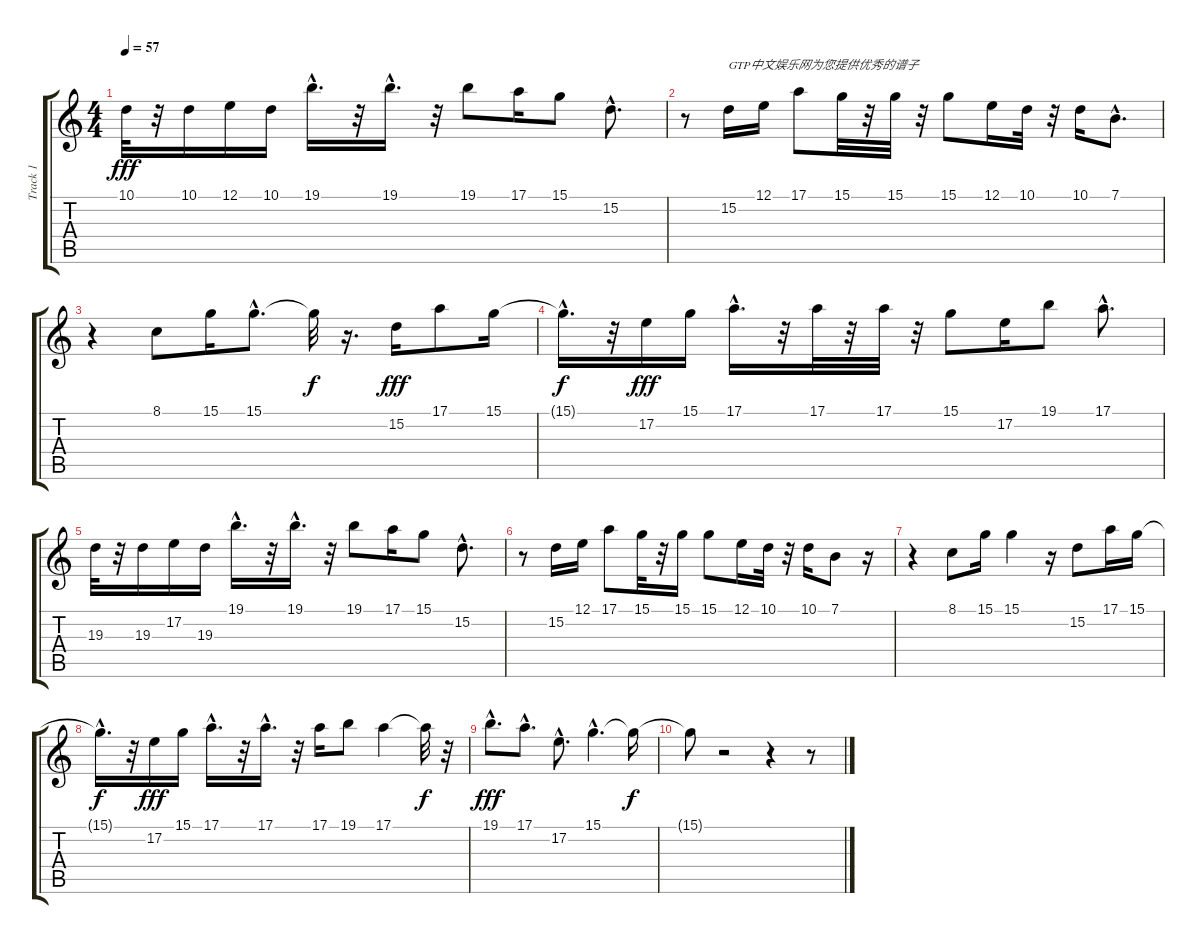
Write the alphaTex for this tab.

\track ("Track 1" "Track 1") {instrument fx7echoes}
\staff {score tabs}
\tuning (E4 B3 G3 D3 A2 E2) {hide}
\ts (4 4)
\tempo 57
\clef g2
\ks c
10.1.32{dy fff instrument fx7echoes} r.32 10.1.16 12.1.16 10.1.16 19.1{hac}.16{d} r.32 19.1{hac}.16{d} r.32 19.1.8 17.1.16 15.1.8 15.2{hac}.8{d} |
r.8 15.2.16{txt "GTP中文娱乐网为您提供优秀的谱子"} 12.1.16 17.1.8 15.1.32 r.32 15.1.32 r.32 15.1.8 12.1.16 10.1.32 r.32 10.1.16 7.1{hac}.8{d} |
r.4 8.1.8 15.1.16 15.1{hac}.8{d} 15.1{t}.32{dy f} r.16{d} 15.2.16{dy fff} 17.1.8 15.1.16 |
15.1{hac t}.16{d dy f} r.32 17.2.16{dy fff} 15.1.16 17.1{hac}.16{d} r.32 17.1.32 r.32 17.1.32 r.32 15.1.8 17.2.16 19.1.8 17.1{hac}.8{d} |
19.3.32 r.32 19.3.16 17.2.16 19.3.16 19.1{hac}.16{d} r.32 19.1{hac}.16{d} r.32 19.1.8 17.1.16 15.1.8 15.2{hac}.8{d} |
r.8 15.2.16 12.1.16 17.1.8 15.1.32 r.32 15.1.16 15.1.8 12.1.16 10.1.32 r.32 10.1.16 7.1.8 r.16 |
r.4 8.1.8 15.1.16 15.1.4 r.16 15.2.8 17.1.16 15.1.16 |
15.1{hac t}.16{d dy f} r.32 17.2.16{dy fff} 15.1.16 17.1{hac}.16{d} r.32 17.1{hac}.16{d} r.32 17.1.16 19.1.8 17.1.4 17.1{t}.32{dy f} r.32 |
19.1{hac}.8{d dy fff} 17.1{hac}.8{d} 17.2{hac}.8{d} 15.1{hac}.4{d} 15.1{t}.16{dy f} |
15.1{t}.8 r.2 r.4 r.8
